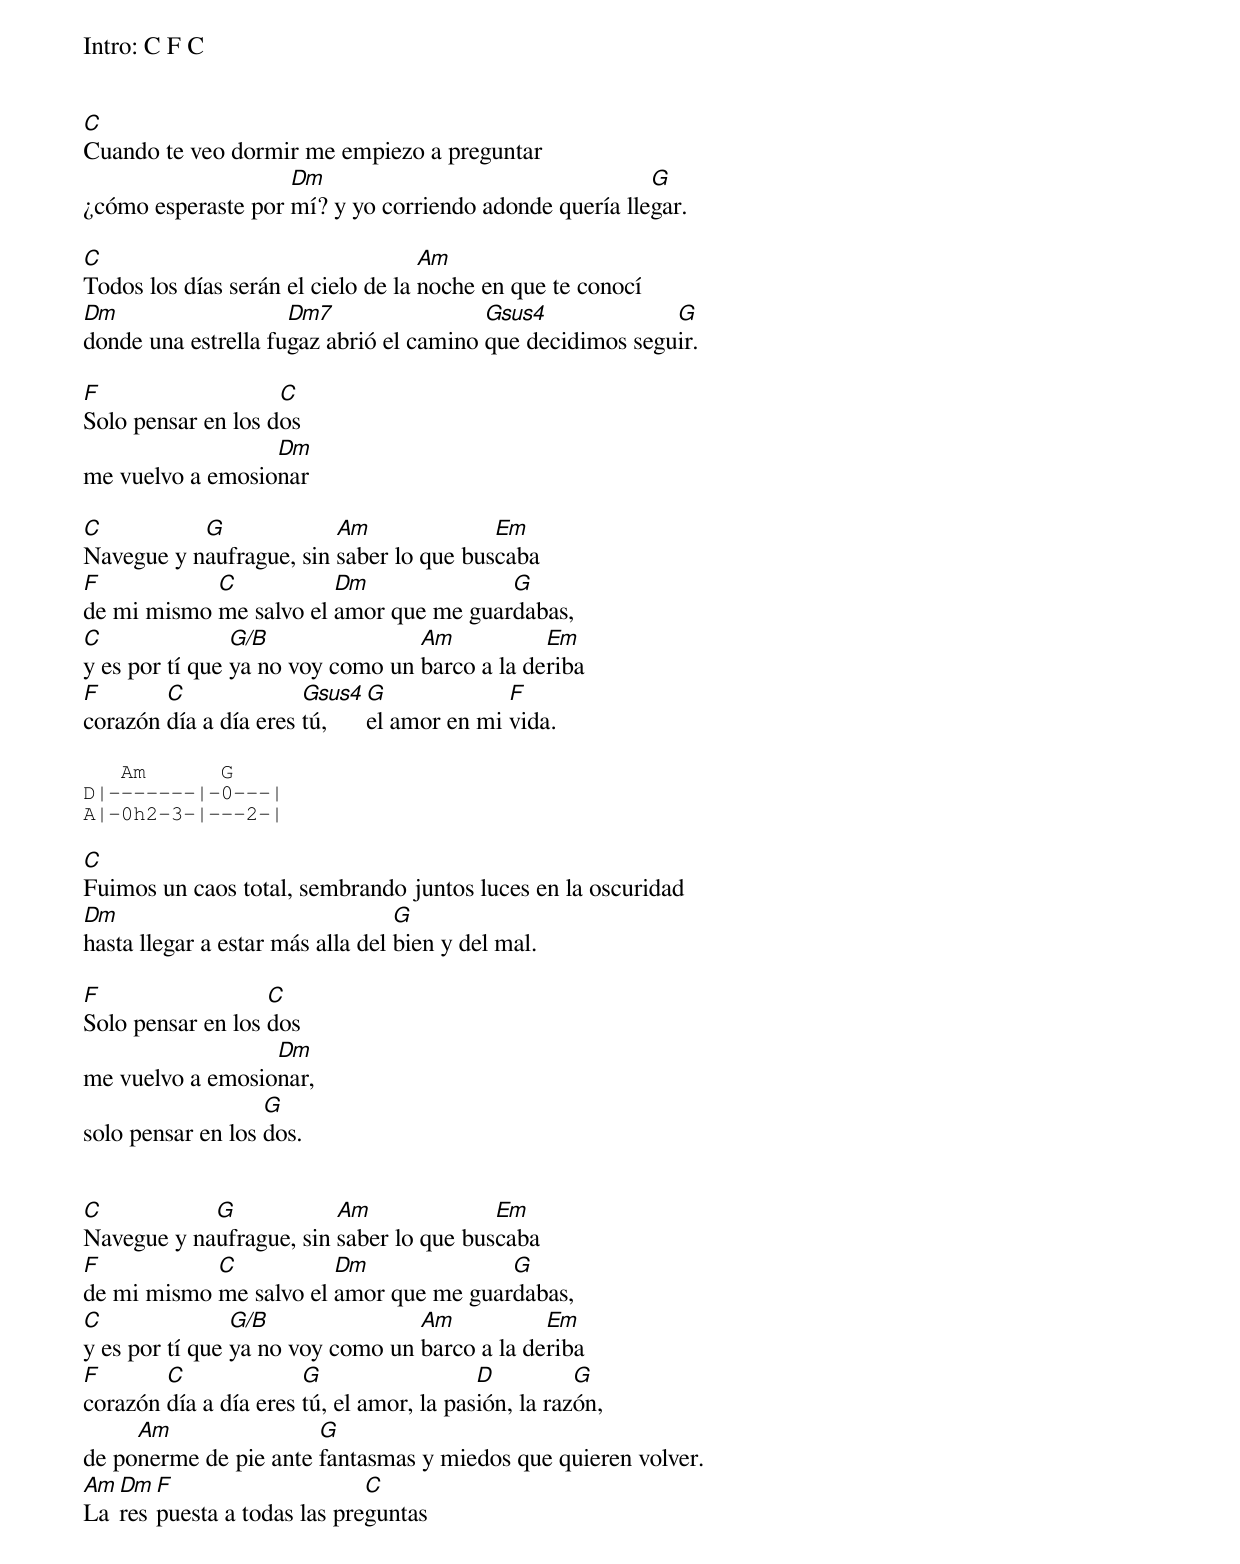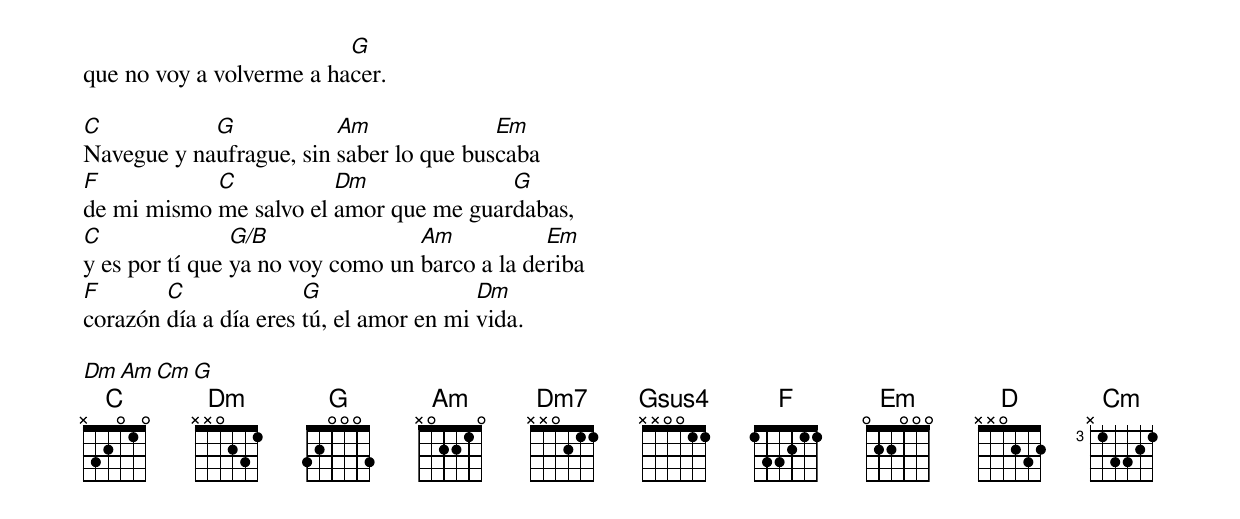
Intro: C F C


C
Cuando te veo dormir me empiezo a preguntar
                    Dm                                  G
¿cómo esperaste por mí? y yo corriendo adonde quería llegar.

C                                   Am
Todos los días serán el cielo de la noche en que te conocí
Dm                   Dm7                 Gsus4             G
donde una estrella fugaz abrió el camino que decidimos seguir.

F                   C
Solo pensar en los dos
                  Dm
me vuelvo a emosionar

C          G             Am              Em
Navegue y naufrague, sin saber lo que buscaba
F           C           Dm              G
de mi mismo me salvo el amor que me guardabas,
C               G/B               Am           Em
y es por tí que ya no voy como un barco a la deriba
F       C              Gsus4 G             F
corazón día a día eres tú,   el amor en mi vida.

   Am      G
D|-------|-0---|
A|-0h2-3-|---2-|

C
Fuimos un caos total, sembrando juntos luces en la oscuridad
Dm                                G
hasta llegar a estar más alla del bien y del mal.

F                  C
Solo pensar en los dos
                  Dm
me vuelvo a emosionar,
                   G
solo pensar en los dos.


C           G            Am              Em
Navegue y naufrague, sin saber lo que buscaba
F           C           Dm              G
de mi mismo me salvo el amor que me guardabas,
C               G/B               Am           Em
y es por tí que ya no voy como un barco a la deriba
F       C              G                  D          G
corazón día a día eres tú, el amor, la pasión, la razón,
     Am                G
de ponerme de pie ante fantasmas y miedos que quieren volver.
Am Dm F                     C
La respuesta a todas las preguntas
                          G
que no voy a volverme a hacer.

C           G            Am              Em
Navegue y naufrague, sin saber lo que buscaba
F           C           Dm              G
de mi mismo me salvo el amor que me guardabas,
C               G/B               Am           Em
y es por tí que ya no voy como un barco a la deriba
F       C              G                 Dm
corazón día a día eres tú, el amor en mi vida.

Dm Am Cm G
